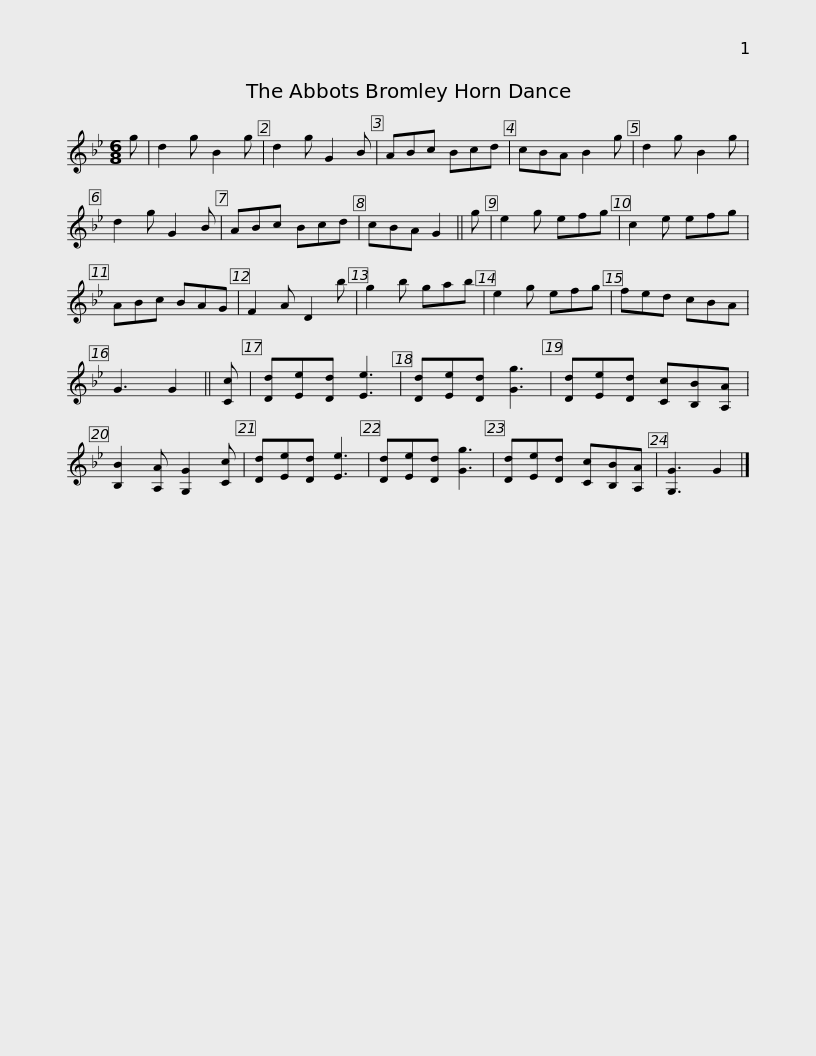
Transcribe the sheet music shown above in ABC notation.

X:1
L:1/8
M:6/8
I:linebreak $
K:Gmin
V:1 treble
V:1
 g | d2 g B2 g | d2 g G2 B | ABc Bcd | cBA B2 g | %5
 d2 g B2 g | d2 g G2 B | ABc Bcd | cBA G2 || g |$ %10
 e2 g efg | c2 e efg | ABc BAG | F2 A D2 b | g2 b gab | %15
 e2 g efg | fed cBA | G3 G2 || [Cc] |$ [Dd][Ee][Dd] [Ee]3 | %20
 [Dd][Ee][Dd] [Gg]3 | [Dd][Ee][Dd] [Cc][B,B][A,A] | [B,B]2 [A,A] [G,G]2 [Cc] | [Dd][Ee][Dd] [Ee]3 | [Dd][Ee][Dd] [Gg]3 | %25
 [Dd][Ee][Dd] [Cc][B,B][A,A] | [G,G]3 G2 |] %27
